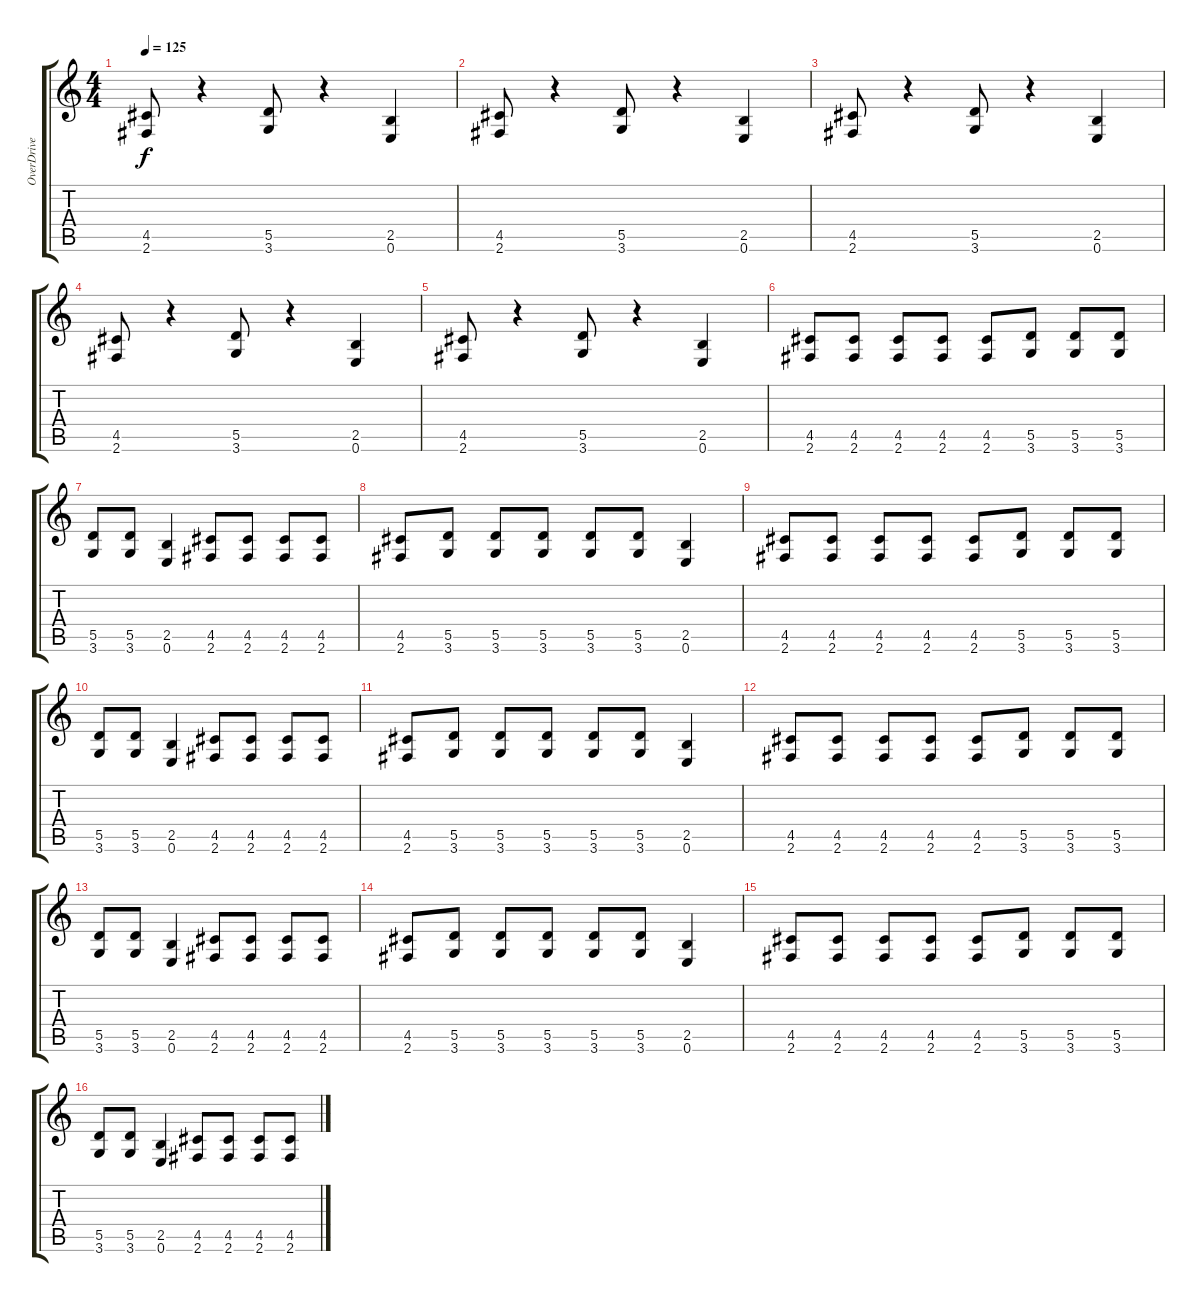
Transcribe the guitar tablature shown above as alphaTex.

\track ("OverDrive" "OverDrive") {instrument overdrivenguitar}
\staff {score tabs}
\tuning (E4 B3 G3 D3 A2 E2) {hide}
\ts (4 4)
\tempo 125
\clef g2
\ks c
(4.5 2.6).8{dy f} r.4 (5.5 3.6).8 r.4 (2.5 0.6).4 |
(4.5 2.6).8 r.4 (5.5 3.6).8 r.4 (2.5 0.6).4 |
(4.5 2.6).8 r.4 (5.5 3.6).8 r.4 (2.5 0.6).4 |
(4.5 2.6).8 r.4 (5.5 3.6).8 r.4 (2.5 0.6).4 |
(4.5 2.6).8 r.4 (5.5 3.6).8 r.4 (2.5 0.6).4 |
(4.5 2.6).8 (4.5 2.6).8 (4.5 2.6).8 (4.5 2.6).8 (4.5 2.6).8 (5.5 3.6).8 (5.5 3.6).8 (5.5 3.6).8 |
(5.5 3.6).8 (5.5 3.6).8 (2.5 0.6).4 (4.5 2.6).8 (4.5 2.6).8 (4.5 2.6).8 (4.5 2.6).8 |
(4.5 2.6).8 (5.5 3.6).8 (5.5 3.6).8 (5.5 3.6).8 (5.5 3.6).8 (5.5 3.6).8 (2.5 0.6).4 |
(4.5 2.6).8 (4.5 2.6).8 (4.5 2.6).8 (4.5 2.6).8 (4.5 2.6).8 (5.5 3.6).8 (5.5 3.6).8 (5.5 3.6).8 |
(5.5 3.6).8 (5.5 3.6).8 (2.5 0.6).4 (4.5 2.6).8 (4.5 2.6).8 (4.5 2.6).8 (4.5 2.6).8 |
(4.5 2.6).8 (5.5 3.6).8 (5.5 3.6).8 (5.5 3.6).8 (5.5 3.6).8 (5.5 3.6).8 (2.5 0.6).4 |
(4.5 2.6).8 (4.5 2.6).8 (4.5 2.6).8 (4.5 2.6).8 (4.5 2.6).8 (5.5 3.6).8 (5.5 3.6).8 (5.5 3.6).8 |
(5.5 3.6).8 (5.5 3.6).8 (2.5 0.6).4 (4.5 2.6).8 (4.5 2.6).8 (4.5 2.6).8 (4.5 2.6).8 |
(4.5 2.6).8 (5.5 3.6).8 (5.5 3.6).8 (5.5 3.6).8 (5.5 3.6).8 (5.5 3.6).8 (2.5 0.6).4 |
(4.5 2.6).8 (4.5 2.6).8 (4.5 2.6).8 (4.5 2.6).8 (4.5 2.6).8 (5.5 3.6).8 (5.5 3.6).8 (5.5 3.6).8 |
(5.5 3.6).8 (5.5 3.6).8 (2.5 0.6).4 (4.5 2.6).8 (4.5 2.6).8 (4.5 2.6).8 (4.5 2.6).8
